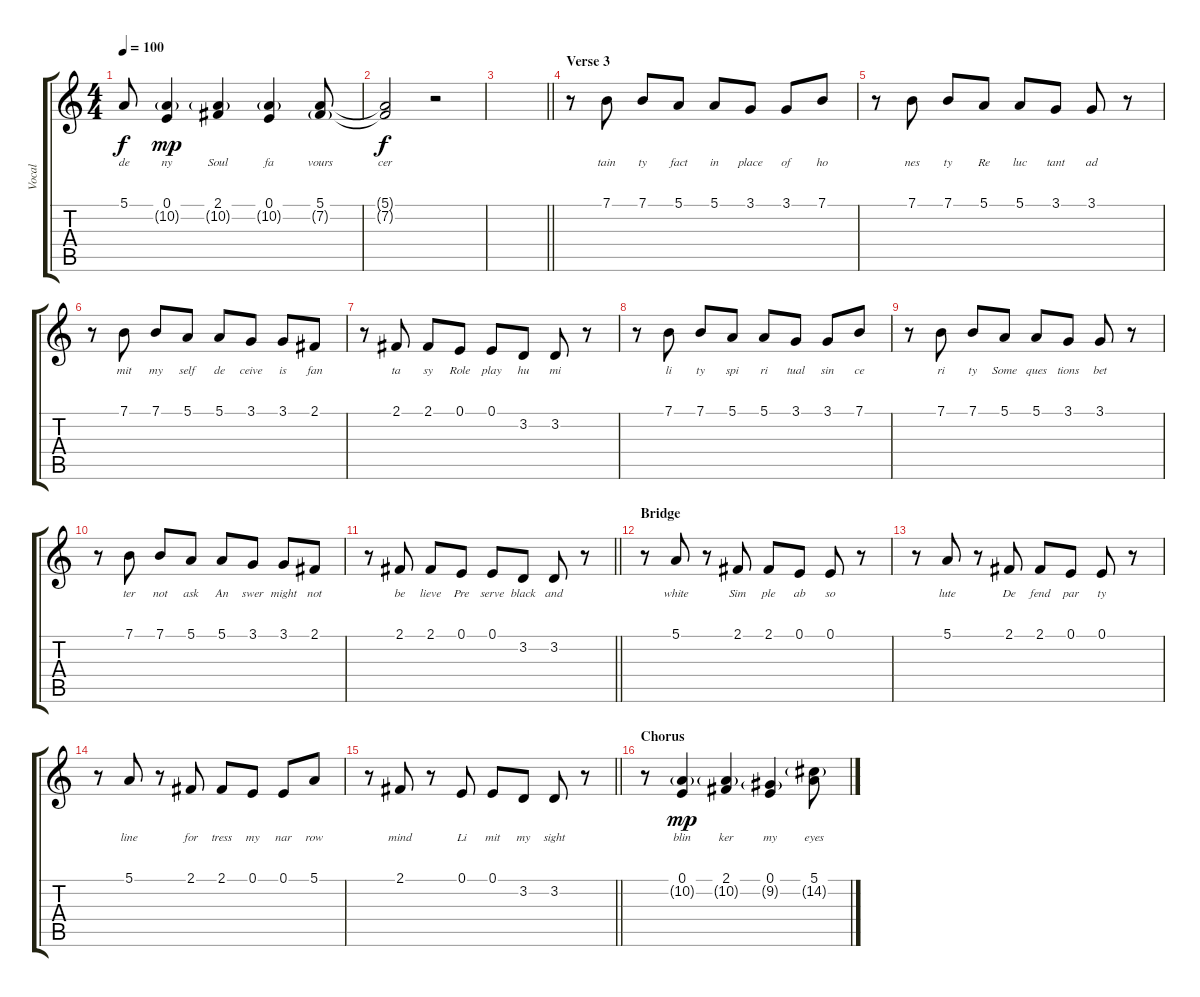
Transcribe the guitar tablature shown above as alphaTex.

\track ("Vocal" "Vocal") {instrument acousticgrandpiano}
\staff {score tabs}
\tuning (E4 B3 G3 D3 A2 E2) {hide}
\ts (4 4)
\tempo 100
\clef g2
\ks c
5.1{t}.8{lyrics (0 "de") lyrics (1 "") lyrics (2 "") lyrics (3 "") lyrics (4 "") dy f} (0.1 10.2{g}).4{lyrics (0 "ny") lyrics (1 "") lyrics (2 "") lyrics (3 "") lyrics (4 "") dy mp} (2.1 10.2{g}).4{lyrics (0 "Soul") lyrics (1 "") lyrics (2 "") lyrics (3 "") lyrics (4 "")} (0.1 10.2{g}).4{lyrics (0 "fa") lyrics (1 "") lyrics (2 "") lyrics (3 "") lyrics (4 "")} (5.1 7.2{g}).8{lyrics (0 "vours") lyrics (1 "") lyrics (2 "") lyrics (3 "") lyrics (4 "")} |
(5.1{t} 7.2{t}).2{lyrics (0 "cer") lyrics (1 "") lyrics (2 "") lyrics (3 "") lyrics (4 "") dy f} r.2 |
\barLineRight lightlight
|
\section ("" "Verse 3")
r.8 7.1.8{lyrics (0 "tain") lyrics (1 "") lyrics (2 "") lyrics (3 "") lyrics (4 "")} 7.1.8{lyrics (0 "ty") lyrics (1 "") lyrics (2 "") lyrics (3 "") lyrics (4 "")} 5.1.8{lyrics (0 "fact") lyrics (1 "") lyrics (2 "") lyrics (3 "") lyrics (4 "")} 5.1.8{lyrics (0 "in") lyrics (1 "") lyrics (2 "") lyrics (3 "") lyrics (4 "")} 3.1.8{lyrics (0 "place") lyrics (1 "") lyrics (2 "") lyrics (3 "") lyrics (4 "")} 3.1.8{lyrics (0 "of") lyrics (1 "") lyrics (2 "") lyrics (3 "") lyrics (4 "")} 7.1.8{lyrics (0 "ho") lyrics (1 "") lyrics (2 "") lyrics (3 "") lyrics (4 "")} |
r.8 7.1.8{lyrics (0 "nes") lyrics (1 "") lyrics (2 "") lyrics (3 "") lyrics (4 "")} 7.1.8{lyrics (0 "ty") lyrics (1 "") lyrics (2 "") lyrics (3 "") lyrics (4 "")} 5.1.8{lyrics (0 "Re") lyrics (1 "") lyrics (2 "") lyrics (3 "") lyrics (4 "")} 5.1.8{lyrics (0 "luc") lyrics (1 "") lyrics (2 "") lyrics (3 "") lyrics (4 "")} 3.1.8{lyrics (0 "tant") lyrics (1 "") lyrics (2 "") lyrics (3 "") lyrics (4 "")} 3.1.8{lyrics (0 "ad") lyrics (1 "") lyrics (2 "") lyrics (3 "") lyrics (4 "")} r.8 |
r.8 7.1.8{lyrics (0 "mit") lyrics (1 "") lyrics (2 "") lyrics (3 "") lyrics (4 "")} 7.1.8{lyrics (0 "my") lyrics (1 "") lyrics (2 "") lyrics (3 "") lyrics (4 "")} 5.1.8{lyrics (0 "self") lyrics (1 "") lyrics (2 "") lyrics (3 "") lyrics (4 "")} 5.1.8{lyrics (0 "de") lyrics (1 "") lyrics (2 "") lyrics (3 "") lyrics (4 "")} 3.1.8{lyrics (0 "ceive") lyrics (1 "") lyrics (2 "") lyrics (3 "") lyrics (4 "")} 3.1.8{lyrics (0 "is") lyrics (1 "") lyrics (2 "") lyrics (3 "") lyrics (4 "")} 2.1.8{lyrics (0 "fan") lyrics (1 "") lyrics (2 "") lyrics (3 "") lyrics (4 "")} |
r.8 2.1.8{lyrics (0 "ta") lyrics (1 "") lyrics (2 "") lyrics (3 "") lyrics (4 "")} 2.1.8{lyrics (0 "sy") lyrics (1 "") lyrics (2 "") lyrics (3 "") lyrics (4 "")} 0.1.8{lyrics (0 "Role") lyrics (1 "") lyrics (2 "") lyrics (3 "") lyrics (4 "")} 0.1.8{lyrics (0 "play") lyrics (1 "") lyrics (2 "") lyrics (3 "") lyrics (4 "")} 3.2.8{lyrics (0 "hu") lyrics (1 "") lyrics (2 "") lyrics (3 "") lyrics (4 "")} 3.2.8{lyrics (0 "mi") lyrics (1 "") lyrics (2 "") lyrics (3 "") lyrics (4 "")} r.8 |
r.8 7.1.8{lyrics (0 "li") lyrics (1 "") lyrics (2 "") lyrics (3 "") lyrics (4 "")} 7.1.8{lyrics (0 "ty") lyrics (1 "") lyrics (2 "") lyrics (3 "") lyrics (4 "")} 5.1.8{lyrics (0 "spi") lyrics (1 "") lyrics (2 "") lyrics (3 "") lyrics (4 "")} 5.1.8{lyrics (0 "ri") lyrics (1 "") lyrics (2 "") lyrics (3 "") lyrics (4 "")} 3.1.8{lyrics (0 "tual") lyrics (1 "") lyrics (2 "") lyrics (3 "") lyrics (4 "")} 3.1.8{lyrics (0 "sin") lyrics (1 "") lyrics (2 "") lyrics (3 "") lyrics (4 "")} 7.1.8{lyrics (0 "ce") lyrics (1 "") lyrics (2 "") lyrics (3 "") lyrics (4 "")} |
r.8 7.1.8{lyrics (0 "ri") lyrics (1 "") lyrics (2 "") lyrics (3 "") lyrics (4 "")} 7.1.8{lyrics (0 "ty") lyrics (1 "") lyrics (2 "") lyrics (3 "") lyrics (4 "")} 5.1.8{lyrics (0 "Some") lyrics (1 "") lyrics (2 "") lyrics (3 "") lyrics (4 "")} 5.1.8{lyrics (0 "ques") lyrics (1 "") lyrics (2 "") lyrics (3 "") lyrics (4 "")} 3.1.8{lyrics (0 "tions") lyrics (1 "") lyrics (2 "") lyrics (3 "") lyrics (4 "")} 3.1.8{lyrics (0 "bet") lyrics (1 "") lyrics (2 "") lyrics (3 "") lyrics (4 "")} r.8 |
r.8 7.1.8{lyrics (0 "ter") lyrics (1 "") lyrics (2 "") lyrics (3 "") lyrics (4 "")} 7.1.8{lyrics (0 "not") lyrics (1 "") lyrics (2 "") lyrics (3 "") lyrics (4 "")} 5.1.8{lyrics (0 "ask") lyrics (1 "") lyrics (2 "") lyrics (3 "") lyrics (4 "")} 5.1.8{lyrics (0 "An") lyrics (1 "") lyrics (2 "") lyrics (3 "") lyrics (4 "")} 3.1.8{lyrics (0 "swer") lyrics (1 "") lyrics (2 "") lyrics (3 "") lyrics (4 "")} 3.1.8{lyrics (0 "might") lyrics (1 "") lyrics (2 "") lyrics (3 "") lyrics (4 "")} 2.1.8{lyrics (0 "not") lyrics (1 "") lyrics (2 "") lyrics (3 "") lyrics (4 "")} |
\barLineRight lightlight
r.8 2.1.8{lyrics (0 "be") lyrics (1 "") lyrics (2 "") lyrics (3 "") lyrics (4 "")} 2.1.8{lyrics (0 "lieve") lyrics (1 "") lyrics (2 "") lyrics (3 "") lyrics (4 "")} 0.1.8{lyrics (0 "Pre") lyrics (1 "") lyrics (2 "") lyrics (3 "") lyrics (4 "")} 0.1.8{lyrics (0 "serve") lyrics (1 "") lyrics (2 "") lyrics (3 "") lyrics (4 "")} 3.2.8{lyrics (0 "black") lyrics (1 "") lyrics (2 "") lyrics (3 "") lyrics (4 "")} 3.2.8{lyrics (0 "and") lyrics (1 "") lyrics (2 "") lyrics (3 "") lyrics (4 "")} r.8 |
\section ("" "Bridge")
r.8 5.1.8{lyrics (0 "white") lyrics (1 "") lyrics (2 "") lyrics (3 "") lyrics (4 "")} r.8 2.1.8{lyrics (0 "Sim") lyrics (1 "") lyrics (2 "") lyrics (3 "") lyrics (4 "")} 2.1.8{lyrics (0 "ple") lyrics (1 "") lyrics (2 "") lyrics (3 "") lyrics (4 "")} 0.1.8{lyrics (0 "ab") lyrics (1 "") lyrics (2 "") lyrics (3 "") lyrics (4 "")} 0.1.8{lyrics (0 "so") lyrics (1 "") lyrics (2 "") lyrics (3 "") lyrics (4 "")} r.8 |
r.8 5.1.8{lyrics (0 "lute") lyrics (1 "") lyrics (2 "") lyrics (3 "") lyrics (4 "")} r.8 2.1.8{lyrics (0 "De") lyrics (1 "") lyrics (2 "") lyrics (3 "") lyrics (4 "")} 2.1.8{lyrics (0 "fend") lyrics (1 "") lyrics (2 "") lyrics (3 "") lyrics (4 "")} 0.1.8{lyrics (0 "par") lyrics (1 "") lyrics (2 "") lyrics (3 "") lyrics (4 "")} 0.1.8{lyrics (0 "ty") lyrics (1 "") lyrics (2 "") lyrics (3 "") lyrics (4 "")} r.8 |
r.8 5.1.8{lyrics (0 "line") lyrics (1 "") lyrics (2 "") lyrics (3 "") lyrics (4 "")} r.8 2.1.8{lyrics (0 "for") lyrics (1 "") lyrics (2 "") lyrics (3 "") lyrics (4 "")} 2.1.8{lyrics (0 "tress") lyrics (1 "") lyrics (2 "") lyrics (3 "") lyrics (4 "")} 0.1.8{lyrics (0 "my") lyrics (1 "") lyrics (2 "") lyrics (3 "") lyrics (4 "")} 0.1.8{lyrics (0 "nar") lyrics (1 "") lyrics (2 "") lyrics (3 "") lyrics (4 "")} 5.1.8{lyrics (0 "row") lyrics (1 "") lyrics (2 "") lyrics (3 "") lyrics (4 "")} |
\barLineRight lightlight
r.8 2.1.8{lyrics (0 "mind") lyrics (1 "") lyrics (2 "") lyrics (3 "") lyrics (4 "")} r.8 0.1.8{lyrics (0 "Li") lyrics (1 "") lyrics (2 "") lyrics (3 "") lyrics (4 "")} 0.1.8{lyrics (0 "mit") lyrics (1 "") lyrics (2 "") lyrics (3 "") lyrics (4 "")} 3.2.8{lyrics (0 "my") lyrics (1 "") lyrics (2 "") lyrics (3 "") lyrics (4 "")} 3.2.8{lyrics (0 "sight") lyrics (1 "") lyrics (2 "") lyrics (3 "") lyrics (4 "")} r.8 |
\section ("" "Chorus")
r.8 (0.1 10.2{g}).4{lyrics (0 "blin") lyrics (1 "") lyrics (2 "") lyrics (3 "") lyrics (4 "") dy mp} (2.1 10.2{g}).4{lyrics (0 "ker") lyrics (1 "") lyrics (2 "") lyrics (3 "") lyrics (4 "")} (0.1 9.2{g}).4{lyrics (0 "my") lyrics (1 "") lyrics (2 "") lyrics (3 "") lyrics (4 "")} (5.1 14.2{g}).8{lyrics (0 "eyes") lyrics (1 "") lyrics (2 "") lyrics (3 "") lyrics (4 "")}
